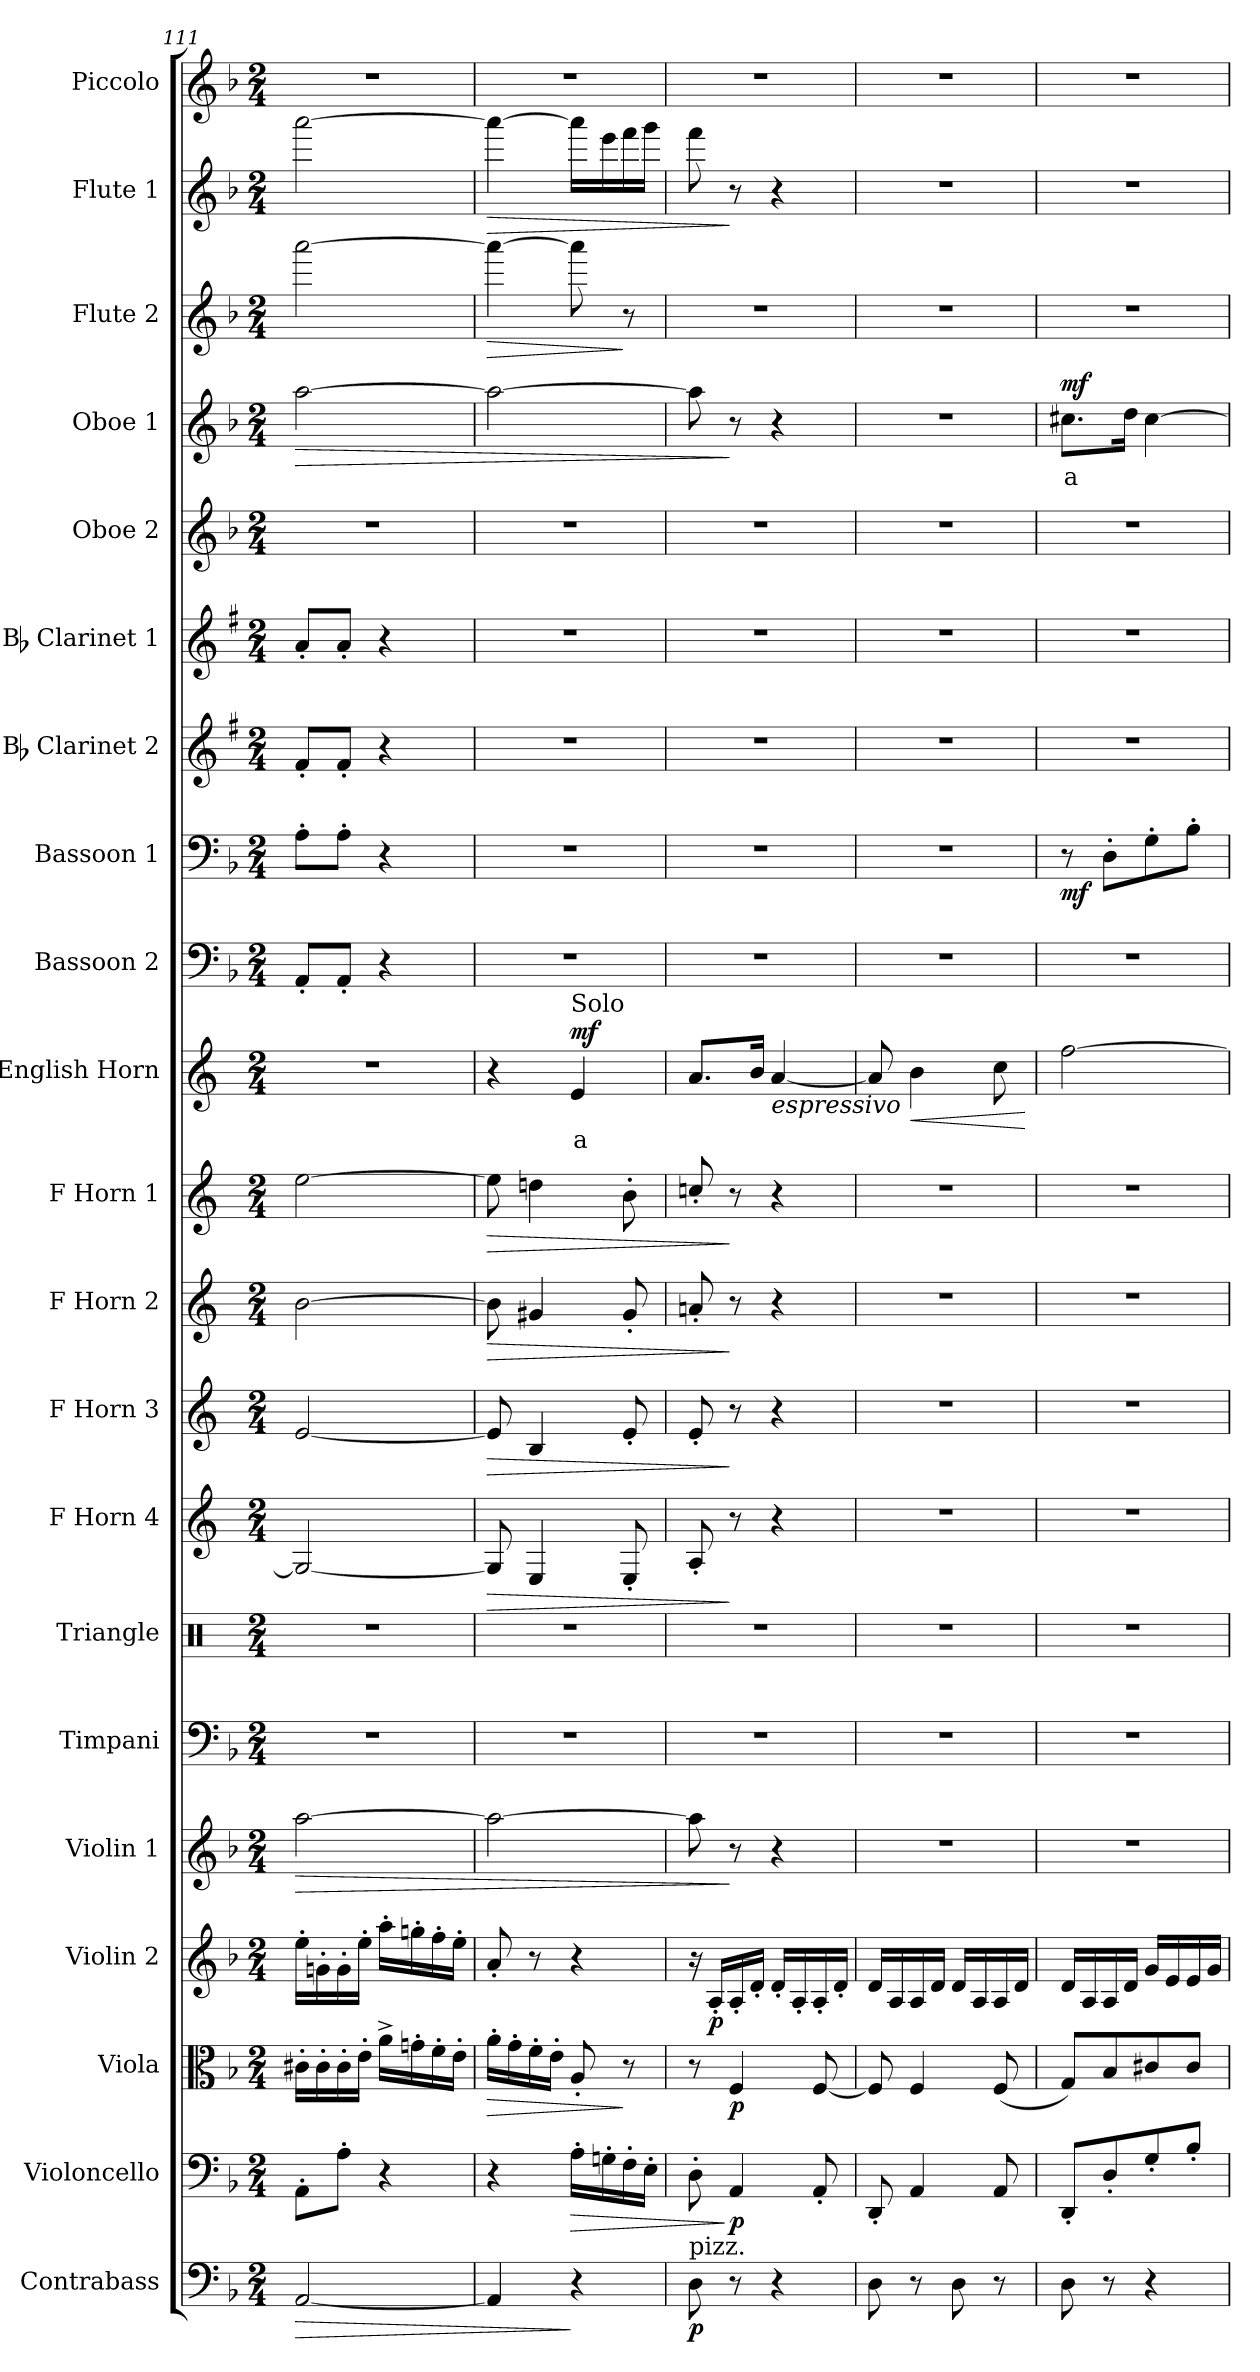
**kern	**dynam	**kern	**dynam	**kern	**dynam	**kern	**dynam	**kern	**dynam	**kern	**kern	**kern	**dynam	**kern	**dynam	**kern	**dynam	**kern	**dynam	**kern	**text	**dynam	**kern	**kern	**dynam	**kern	**kern	**kern	**kern	**text	**dynam	**kern	**dynam	**kern	**dynam	**kern
*part21	*part21	*part20	*part20	*part19	*part19	*part18	*part18	*part17	*part17	*part16	*part15	*part14	*part14	*part13	*part13	*part12	*part12	*part11	*part11	*part10	*part10	*part10	*part9	*part8	*part8	*part7	*part6	*part5	*part4	*part4	*part4	*part3	*part3	*part2	*part2	*part1
*staff21	*staff21	*staff20	*staff20	*staff19	*staff19	*staff18	*staff18	*staff17	*staff17	*staff16	*staff15	*staff14	*staff14	*staff13	*staff13	*staff12	*staff12	*staff11	*staff11	*staff10	*staff10	*staff10	*staff9	*staff8	*staff8	*staff7	*staff6	*staff5	*staff4	*staff4	*staff4	*staff3	*staff3	*staff2	*staff2	*staff1
*I"Contrabass	*	*I"Violoncello	*	*I"Viola	*	*I"Violin 2	*	*I"Violin 1	*	*I"Timpani	*I"Triangle	*I"F Horn 4	*	*I"F Horn 3	*	*I"F Horn 2	*	*I"F Horn 1	*	*I"English Horn	*	*	*I"Bassoon 2	*I"Bassoon 1	*	*I"Bb Clarinet 2	*I"Bb Clarinet 1	*I"Oboe 2	*I"Oboe 1	*	*	*I"Flute 2	*	*I"Flute 1	*	*I"Piccolo
*I'Cb	*	*I'Vc	*	*I'Vla	*	*I'Vln 2	*	*I'Vln 1	*	*I'Timp	*I'Tri	*I'Hn 4	*	*I'Hn 3	*	*I'Hn 2	*	*I'Hn 1	*	*I'E Hn	*	*	*I'Bsn 2	*I'Bsn 1	*	*I'Cl 2	*I'Cl 1	*I'Ob 2	*I'Ob 1	*	*	*I'Fl 2	*	*I'Fl 1	*	*I'Picc
*clefF4	*	*clefF4	*	*clefC3	*	*clefG2	*	*clefG2	*	*clefF4	*clefX	*clefG2	*	*clefG2	*	*clefG2	*	*clefG2	*	*clefG2	*	*	*clefF4	*clefF4	*	*clefG2	*clefG2	*clefG2	*clefG2	*	*	*clefG2	*	*clefG2	*	*clefG2
*ITrd7c12	*	*	*	*	*	*	*	*	*	*	*	*ITrd4c7	*	*ITrd4c7	*	*ITrd4c7	*	*ITrd4c7	*	*ITrd4c7	*	*	*	*	*	*ITrd1c2	*ITrd1c2	*	*	*	*	*	*	*	*	*ITrd-7c-12
*k[b-]	*	*k[b-]	*	*k[b-]	*	*k[b-]	*	*k[b-]	*	*k[b-]	*k[]	*k[b-]	*	*k[b-]	*	*k[b-]	*	*k[b-]	*	*k[b-]	*	*	*k[b-]	*k[b-]	*	*k[b-]	*k[b-]	*k[b-]	*k[b-]	*	*	*k[b-]	*	*k[b-]	*	*k[b-]
*M2/4	*	*M2/4	*	*M2/4	*	*M2/4	*	*M2/4	*	*M2/4	*M2/4	*M2/4	*	*M2/4	*	*M2/4	*	*M2/4	*	*M2/4	*	*	*M2/4	*M2/4	*	*M2/4	*M2/4	*M2/4	*M2/4	*	*	*M2/4	*	*M2/4	*	*M2/4
=111	=111	=111	=111	=111	=111	=111	=111	=111	=111	=111	=111	=111	=111	=111	=111	=111	=111	=111	=111	=111	=111	=111	=111	=111	=111	=111	=111	=111	=111	=111	=111	=111	=111	=111	=111	=111
!	!LO:HP:b	!	!	!	!	!	!	!	!LO:HP:b	!	!	!	!	!	!	!	!	!	!	!	!	!	!	!	!	!	!	!	!	!	!LO:HP:b	!	!	!	!	!
[2AAA/	>	8AA'\L	.	16c#X'\LL	.	16ee'\LL	.	[2aa\	>	2r	2r	2C#/_	.	[2A/	.	[2e\	.	[2a\	.	2r	.	.	8AA'/L	8A'\L	.	8e'/L	8g'/L	2r	[2aa\	.	>	[2aaa\	.	[2aaa\	.	2r
.	.	.	.	16c#'\	.	16gn'\	.	.	.	.	.	.	.	.	.	.	.	.	.	.	.	.	.	.	.	.	.	.	.	.	.	.	.	.	.	.
.	.	8A'\J	.	16c#'\	.	16g'\	.	.	.	.	.	.	.	.	.	.	.	.	.	.	.	.	8AA'/J	8A'\J	.	8e'/J	8g'/J	.	.	.	.	.	.	.	.	.
.	.	.	.	16e'\JJ	.	16ee'\JJ	.	.	.	.	.	.	.	.	.	.	.	.	.	.	.	.	.	.	.	.	.	.	.	.	.	.	.	.	.	.
.	.	4r	.	16a^\LL	.	16aa'\LL	.	.	.	.	.	.	.	.	.	.	.	.	.	.	.	.	4r	4r	.	4r	4r	.	.	.	.	.	.	.	.	.
.	.	.	.	16gn'\	.	16ggn'\	.	.	.	.	.	.	.	.	.	.	.	.	.	.	.	.	.	.	.	.	.	.	.	.	.	.	.	.	.	.
.	.	.	.	16f'\	.	16ff'\	.	.	.	.	.	.	.	.	.	.	.	.	.	.	.	.	.	.	.	.	.	.	.	.	.	.	.	.	.	.
.	.	.	.	16e'\JJ	.	16ee'\JJ	.	.	.	.	.	.	.	.	.	.	.	.	.	.	.	.	.	.	.	.	.	.	.	.	.	.	.	.	.	.
=112	=112	=112	=112	=112	=112	=112	=112	=112	=112	=112	=112	=112	=112	=112	=112	=112	=112	=112	=112	=112	=112	=112	=112	=112	=112	=112	=112	=112	=112	=112	=112	=112	=112	=112	=112	=112
!	!	!	!	!	!LO:HP:b	!	!	!	!	!	!	!	!LO:HP:b	!	!LO:HP:b	!	!LO:HP:b	!	!LO:HP:b	!	!	!	!	!	!	!	!	!	!	!	!	!	!LO:HP:b	!	!LO:HP:b	!
4AAA/]	.	4r	.	16a'\LL	>	8a'/	.	2aa\_	.	2r	2r	8C#/]	>	8A/]	>	8e\]	>	8a\]	>	4r	.	.	2r	2r	.	2r	2r	2r	2aa\_	.	.	4aaa\_	>	4aaa\_	>	2r
.	.	.	.	16g'\	.	.	.	.	.	.	.	.	.	.	.	.	.	.	.	.	.	.	.	.	.	.	.	.	.	.	.	.	.	.	.	.
.	.	.	.	16f'\	.	8r	.	.	.	.	.	4AA/	.	4E/	.	4c#X/	.	4gn\	.	.	.	.	.	.	.	.	.	.	.	.	.	.	.	.	.	.
.	.	.	.	16e'\JJ	.	.	.	.	.	.	.	.	.	.	.	.	.	.	.	.	.	.	.	.	.	.	.	.	.	.	.	.	.	.	.	.
!	!	!	!	!	!	!	!	!	!	!	!	!	!	!	!	!	!	!	!	!LO:TX:a:t=Solo	!	!	!	!	!	!	!	!	!	!	!	!	!	!	!	!
!	!	!	!LO:HP:b	!	!	!	!	!	!	!	!	!	!	!	!	!	!	!	!	!	!LO:LY:b:color=#FF0000	!LO:DY:b	!	!	!	!	!	!	!	!	!	!	!	!	!	!
4r	]	16A'\LL	>	8A'/	.	4r	.	.	.	.	.	.	.	.	.	.	.	.	.	4A/	a	mf	.	.	.	.	.	.	.	.	.	8aaa\]	.	16aaa\LL]	.	.
.	.	16Gn'\	.	.	.	.	.	.	.	.	.	.	.	.	.	.	.	.	.	.	.	.	.	.	.	.	.	.	.	.	.	.	.	16eee\	.	.
.	.	16F'\	.	8r	]	.	.	.	.	.	.	8AA'/	.	8A'/	.	8c#'/	.	8e'\	.	.	.	.	.	.	.	.	.	.	.	.	.	8r	]	16fff\	.	.
.	.	16E'\JJ	.	.	.	.	.	.	.	.	.	.	.	.	.	.	.	.	.	.	.	.	.	.	.	.	.	.	.	.	.	.	.	16ggg\JJ	.	.
=113	=113	=113	=113	=113	=113	=113	=113	=113	=113	=113	=113	=113	=113	=113	=113	=113	=113	=113	=113	=113	=113	=113	=113	=113	=113	=113	=113	=113	=113	=113	=113	=113	=113	=113	=113	=113
!LO:TX:a:t=pizz.	!	!	!	!	!	!	!	!	!	!	!	!	!	!	!	!	!	!	!	!	!	!	!	!	!	!	!	!	!	!	!	!	!	!	!	!
!	!LO:DY:b	!	!	!	!	!	!	!	!	!	!	!	!	!	!	!	!	!	!	!	!	!	!	!	!	!	!	!	!	!	!	!	!	!	!	!
8DD\	p	8D'\	.	8r	.	16r	.	8aa\]	.	2r	2r	8D'/	.	8A'/	.	8dn'/	.	8fn'/	.	8.d/L	.	.	2r	2r	.	2r	2r	2r	8aa\]	.	.	2r	.	8fff\	.	2r
!	!	!	!	!	!	!	!LO:DY:b	!	!	!	!	!	!	!	!	!	!	!	!	!	!	!	!	!	!	!	!	!	!	!	!	!	!	!	!	!
.	.	.	.	.	.	16A'/LL	p	.	.	.	.	.	.	.	.	.	.	.	.	.	.	.	.	.	.	.	.	.	.	.	.	.	.	.	.	.
!	!	!	!LO:DY:n=1:b	!	!LO:DY:b	!	!	!	!	!	!	!	!	!	!	!	!	!	!	!	!	!	!	!	!	!	!	!	!	!	!	!	!	!	!	!
8r	.	4AA/	] p	4F/	p	16A'/	.	8r	]	.	.	8r	]	8r	]	8r	]	8r	]	.	.	.	.	.	.	.	.	.	8r	.	]	.	.	8r	]	.
.	.	.	.	.	.	16d'/JJ	.	.	.	.	.	.	.	.	.	.	.	.	.	16e/Jk	.	.	.	.	.	.	.	.	.	.	.	.	.	.	.	.
!	!	!	!	!	!	!	!	!	!	!	!	!	!	!	!	!	!	!	!	!LO:TX:b:i:t=espressivo	!	!	!	!	!	!	!	!	!	!	!	!	!	!	!	!
4r	.	.	.	.	.	16d'/LL	.	4r	.	.	.	4r	.	4r	.	4r	.	4r	.	[4d/	.	.	.	.	.	.	.	.	4r	.	.	.	.	4r	.	.
.	.	.	.	.	.	16A'/	.	.	.	.	.	.	.	.	.	.	.	.	.	.	.	.	.	.	.	.	.	.	.	.	.	.	.	.	.	.
.	.	8AA'/	.	[8F/	.	16A'/	.	.	.	.	.	.	.	.	.	.	.	.	.	.	.	.	.	.	.	.	.	.	.	.	.	.	.	.	.	.
.	.	.	.	.	.	16d'/JJ	.	.	.	.	.	.	.	.	.	.	.	.	.	.	.	.	.	.	.	.	.	.	.	.	.	.	.	.	.	.
=114	=114	=114	=114	=114	=114	=114	=114	=114	=114	=114	=114	=114	=114	=114	=114	=114	=114	=114	=114	=114	=114	=114	=114	=114	=114	=114	=114	=114	=114	=114	=114	=114	=114	=114	=114	=114
8DD\	.	8DD'/	.	8F/]	.	16d/LL	.	2r	.	2r	2r	2r	.	2r	.	2r	.	2r	.	8d/]	.	.	2r	2r	.	2r	2r	2r	2r	.	.	2r	.	2r	.	2r
.	.	.	.	.	.	16A/	.	.	.	.	.	.	.	.	.	.	.	.	.	.	.	.	.	.	.	.	.	.	.	.	.	.	.	.	.	.
!	!	!	!	!	!	!	!	!	!	!	!	!	!	!	!	!	!	!	!	!	!	!LO:HP:b	!	!	!	!	!	!	!	!	!	!	!	!	!	!
8r	.	4AA/	.	4F/	.	16A/	.	.	.	.	.	.	.	.	.	.	.	.	.	4e\	.	<	.	.	.	.	.	.	.	.	.	.	.	.	.	.
.	.	.	.	.	.	16d/JJ	.	.	.	.	.	.	.	.	.	.	.	.	.	.	.	.	.	.	.	.	.	.	.	.	.	.	.	.	.	.
8DD\	.	.	.	.	.	16d/LL	.	.	.	.	.	.	.	.	.	.	.	.	.	.	.	.	.	.	.	.	.	.	.	.	.	.	.	.	.	.
.	.	.	.	.	.	16A/	.	.	.	.	.	.	.	.	.	.	.	.	.	.	.	.	.	.	.	.	.	.	.	.	.	.	.	.	.	.
8r	.	8AA/	.	(8F/	.	16A/	.	.	.	.	.	.	.	.	.	.	.	.	.	8f\	.	.	.	.	.	.	.	.	.	.	.	.	.	.	.	.
.	.	.	.	.	.	16d/JJ	.	.	.	.	.	.	.	.	.	.	.	.	.	.	.	.	.	.	.	.	.	.	.	.	.	.	.	.	.	.
.	.	.	.	.	.	.	.	.	.	.	.	.	.	.	.	.	.	.	.	.	.	[	.	.	.	.	.	.	.	.	.	.	.	.	.	.
=115	=115	=115	=115	=115	=115	=115	=115	=115	=115	=115	=115	=115	=115	=115	=115	=115	=115	=115	=115	=115	=115	=115	=115	=115	=115	=115	=115	=115	=115	=115	=115	=115	=115	=115	=115	=115
!	!	!	!	!	!	!	!	!	!	!	!	!	!	!	!	!	!	!	!	!	!	!	!	!	!LO:DY:b	!	!	!	!	!LO:LY:b:color=#FF0000	!LO:DY:b	!	!	!	!	!
8DD\	.	8DD'/L	.	8G/L)	.	16d/LL	.	2r	.	2r	2r	2r	.	2r	.	2r	.	2r	.	[2b-\	.	.	2r	8r	mf	2r	2r	2r	8.cc#X\L	a	mf	2r	.	2r	.	2r
.	.	.	.	.	.	16A/	.	.	.	.	.	.	.	.	.	.	.	.	.	.	.	.	.	.	.	.	.	.	.	.	.	.	.	.	.	.
8r	.	8D'/	.	8B-/	.	16A/	.	.	.	.	.	.	.	.	.	.	.	.	.	.	.	.	.	8D'\L	.	.	.	.	.	.	.	.	.	.	.	.
.	.	.	.	.	.	16d/JJ	.	.	.	.	.	.	.	.	.	.	.	.	.	.	.	.	.	.	.	.	.	.	16dd\Jk	.	.	.	.	.	.	.
4r	.	8G'/	.	8c#X/	.	16g/LL	.	.	.	.	.	.	.	.	.	.	.	.	.	.	.	.	.	8G'\	.	.	.	.	[4cc#\	.	.	.	.	.	.	.
.	.	.	.	.	.	16e/	.	.	.	.	.	.	.	.	.	.	.	.	.	.	.	.	.	.	.	.	.	.	.	.	.	.	.	.	.	.
.	.	8B-'/J	.	8c#/J	.	16e/	.	.	.	.	.	.	.	.	.	.	.	.	.	.	.	.	.	8B-'\J	.	.	.	.	.	.	.	.	.	.	.	.
.	.	.	.	.	.	16g/JJ	.	.	.	.	.	.	.	.	.	.	.	.	.	.	.	.	.	.	.	.	.	.	.	.	.	.	.	.	.	.
=	=	=	=	=	=	=	=	=	=	=	=	=	=	=	=	=	=	=	=	=	=	=	=	=	=	=	=	=	=	=	=	=	=	=	=	=
*-	*-	*-	*-	*-	*-	*-	*-	*-	*-	*-	*-	*-	*-	*-	*-	*-	*-	*-	*-	*-	*-	*-	*-	*-	*-	*-	*-	*-	*-	*-	*-	*-	*-	*-	*-	*-
